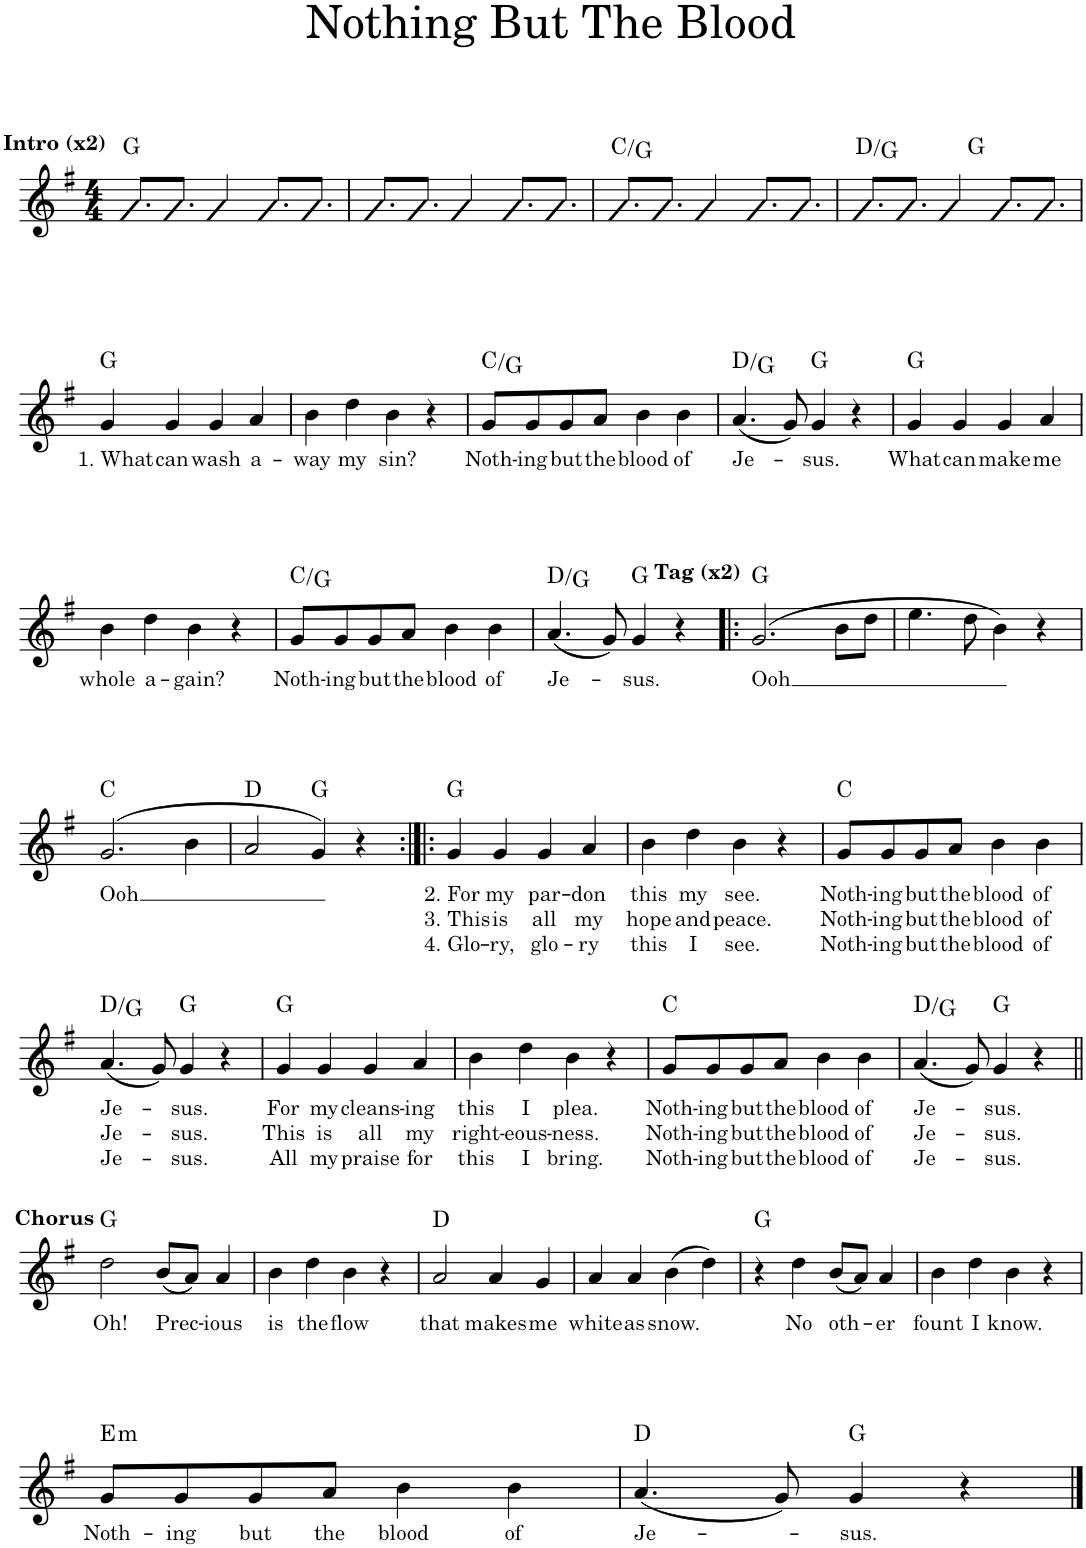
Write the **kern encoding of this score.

**kern	**text	**text	**text	**harte
*part1	*part1	*part1	*part1	*part1
*staff1	*staff1	*staff1	*staff1	*
*I"Piano	*	*	*	*
*I'Pno.	*	*	*	*
*clefG2	*	*	*	*
*k[f#]	*	*	*	*
*M4/4	*	*	*	*
=1	=1	=1	=1	=1
!LO:TX:a:B:t=Intro (x2)	!	!	!	!
8.g/L	.	.	.	G:maj
8.g/J	.	.	.	.
4g/	.	.	.	.
8.g/L	.	.	.	.
8.g/J	.	.	.	.
=2	=2	=2	=2	=2
8.g/L	.	.	.	.
8.g/J	.	.	.	.
4g/	.	.	.	.
8.g/L	.	.	.	.
8.g/J	.	.	.	.
=3	=3	=3	=3	=3
8.g/L	.	.	.	C:maj/5
8.g/J	.	.	.	.
4g/	.	.	.	.
8.g/L	.	.	.	.
8.g/J	.	.	.	.
=4	=4	=4	=4	=4
*^	*	*	*	*
8.g/L	2ryy	.	.	.	D:maj/4
8.g/J	.	.	.	.	.
4g/	.	.	.	.	.
.	2ryy	.	.	.	G:maj
8.g/L	.	.	.	.	.
8.g/J	.	.	.	.	.
!!LO:LB:g=z	!!
=5	=5	=5	=5	=5	=5
!	!	!LO:LY:b	!	!	!
*v	*v	*	*	*	*
4g/	1. What	.	.	G:maj
!	!LO:LY:b	!	!	!
4g/	can	.	.	.
!	!LO:LY:b	!	!	!
4g/	wash	.	.	.
!	!LO:LY:b	!	!	!
4a/	a-	.	.	.
=6	=6	=6	=6	=6
!	!LO:LY:b	!	!	!
4b\	-way	.	.	.
!	!LO:LY:b	!	!	!
4dd\	my	.	.	.
!	!LO:LY:b	!	!	!
4b\	sin?	.	.	.
4r	.	.	.	.
=7	=7	=7	=7	=7
!	!LO:LY:b	!	!	!
8g/L	Noth-	.	.	C:maj/5
!	!LO:LY:b	!	!	!
8g/	-ing	.	.	.
!	!LO:LY:b	!	!	!
8g/	but	.	.	.
!	!LO:LY:b	!	!	!
8a/J	the	.	.	.
!	!LO:LY:b	!	!	!
4b\	blood	.	.	.
!	!LO:LY:b	!	!	!
4b\	of	.	.	.
=8	=8	=8	=8	=8
!	!LO:LY:b	!	!	!
(4.a/	Je-	.	.	D:maj/4
8g/)	.	.	.	.
!	!LO:LY:b	!	!	!
4g/	-sus.	.	.	G:maj
4r	.	.	.	.
=9	=9	=9	=9	=9
!	!LO:LY:b	!	!	!
4g/	What	.	.	G:maj
!	!LO:LY:b	!	!	!
4g/	can	.	.	.
!	!LO:LY:b	!	!	!
4g/	make	.	.	.
!	!LO:LY:b	!	!	!
4a/	me	.	.	.
!!LO:LB:g=z
=10	=10	=10	=10	=10
!	!LO:LY:b	!	!	!
4b\	whole	.	.	.
!	!LO:LY:b	!	!	!
4dd\	a-	.	.	.
!	!LO:LY:b	!	!	!
4b\	-gain?	.	.	.
4r	.	.	.	.
=11	=11	=11	=11	=11
!	!LO:LY:b	!	!	!
8g/L	Noth-	.	.	C:maj/5
!	!LO:LY:b	!	!	!
8g/	-ing	.	.	.
!	!LO:LY:b	!	!	!
8g/	but	.	.	.
!	!LO:LY:b	!	!	!
8a/J	the	.	.	.
!	!LO:LY:b	!	!	!
4b\	blood	.	.	.
!	!LO:LY:b	!	!	!
4b\	of	.	.	.
=12	=12	=12	=12	=12
!	!LO:LY:b	!	!	!
(4.a/	Je-	.	.	D:maj/4
8g/)	.	.	.	.
!	!LO:LY:b	!	!	!
4g/	-sus.	.	.	G:maj
4r	.	.	.	.
=13!|:	=13!|:	=13!|:	=13!|:	=13!|:
!LO:TX:a:B:t=Tag (x2)	!	!	!	!
!	!LO:LY:b	!	!	!
(2.g/	Ooh	.	.	G:maj
8b\L	.	.	.	.
8dd\J	.	.	.	.
=14	=14	=14	=14	=14
4.ee\	.	.	.	.
8dd\	.	.	.	.
4b\)	.	.	.	.
4r	.	.	.	.
!!LO:LB:g=z
=15	=15	=15	=15	=15
!	!LO:LY:b	!	!	!
(2.g/	Ooh	.	.	C:maj
4b\	.	.	.	.
=16	=16	=16	=16	=16
2a/	.	.	.	D:maj
4g/)	.	.	.	G:maj
4r	.	.	.	.
=17:|!|:	=17:|!|:	=17:|!|:	=17:|!|:	=17:|!|:
!	!LO:LY:b	!LO:LY:b	!LO:LY:b	!
4g/	2. For	3. This	4. Glo-	G:maj
!	!LO:LY:b	!LO:LY:b	!LO:LY:b	!
4g/	my	is	-ry,	.
!	!LO:LY:b	!LO:LY:b	!LO:LY:b	!
4g/	par-	all	glo-	.
!	!LO:LY:b	!LO:LY:b	!LO:LY:b	!
4a/	-don	my	-ry	.
=18	=18	=18	=18	=18
!	!LO:LY:b	!LO:LY:b	!LO:LY:b	!
4b\	this	hope	this	.
!	!LO:LY:b	!LO:LY:b	!LO:LY:b	!
4dd\	my	and	I	.
!	!LO:LY:b	!LO:LY:b	!LO:LY:b	!
4b\	see.	peace.	see.	.
4r	.	.	.	.
=19	=19	=19	=19	=19
!	!LO:LY:b	!LO:LY:b	!LO:LY:b	!
8g/L	Noth-	Noth-	Noth-	C:maj
!	!LO:LY:b	!LO:LY:b	!LO:LY:b	!
8g/	-ing	-ing	-ing	.
!	!LO:LY:b	!LO:LY:b	!LO:LY:b	!
8g/	but	but	but	.
!	!LO:LY:b	!LO:LY:b	!LO:LY:b	!
8a/J	the	the	the	.
!	!LO:LY:b	!LO:LY:b	!LO:LY:b	!
4b\	blood	blood	blood	.
!	!LO:LY:b	!LO:LY:b	!LO:LY:b	!
4b\	of	of	of	.
!!LO:LB:g=z
=20	=20	=20	=20	=20
!	!LO:LY:b	!LO:LY:b	!LO:LY:b	!
(4.a/	Je-	Je-	Je-	D:maj/4
8g/)	.	.	.	.
!	!LO:LY:b	!LO:LY:b	!LO:LY:b	!
4g/	-sus.	-sus.	-sus.	G:maj
4r	.	.	.	.
=21	=21	=21	=21	=21
!	!LO:LY:b	!LO:LY:b	!LO:LY:b	!
4g/	For	This	All	G:maj
!	!LO:LY:b	!LO:LY:b	!LO:LY:b	!
4g/	my	is	my	.
!	!LO:LY:b	!LO:LY:b	!LO:LY:b	!
4g/	cleans-	all	praise	.
!	!LO:LY:b	!LO:LY:b	!LO:LY:b	!
4a/	-ing	my	for	.
=22	=22	=22	=22	=22
!	!LO:LY:b	!LO:LY:b	!LO:LY:b	!
4b\	this	right-	this	.
!	!LO:LY:b	!LO:LY:b	!LO:LY:b	!
4dd\	I	-eous-	I	.
!	!LO:LY:b	!LO:LY:b	!LO:LY:b	!
4b\	plea.	-ness.	bring.	.
4r	.	.	.	.
=23	=23	=23	=23	=23
!	!LO:LY:b	!LO:LY:b	!LO:LY:b	!
8g/L	Noth-	Noth-	Noth-	C:maj
!	!LO:LY:b	!LO:LY:b	!LO:LY:b	!
8g/	-ing	-ing	-ing	.
!	!LO:LY:b	!LO:LY:b	!LO:LY:b	!
8g/	but	but	but	.
!	!LO:LY:b	!LO:LY:b	!LO:LY:b	!
8a/J	the	the	the	.
!	!LO:LY:b	!LO:LY:b	!LO:LY:b	!
4b\	blood	blood	blood	.
!	!LO:LY:b	!LO:LY:b	!LO:LY:b	!
4b\	of	of	of	.
=24	=24	=24	=24	=24
!	!LO:LY:b	!LO:LY:b	!LO:LY:b	!
(4.a/	Je-	Je-	Je-	D:maj/4
8g/)	.	.	.	.
!	!LO:LY:b	!LO:LY:b	!LO:LY:b	!
4g/	-sus.	-sus.	-sus.	G:maj
4r	.	.	.	.
!!LO:LB:g=z
=25||	=25||	=25||	=25||	=25||
!LO:TX:a:B:t=Chorus	!	!	!	!
!	!LO:LY:b	!	!	!
2dd\	Oh!	.	.	G:maj
!	!LO:LY:b	!	!	!
(8b/L	Prec-	.	.	.
8a/J)	.	.	.	.
!	!LO:LY:b	!	!	!
4a/	-ious	.	.	.
=26	=26	=26	=26	=26
!	!LO:LY:b	!	!	!
4b\	is	.	.	.
!	!LO:LY:b	!	!	!
4dd\	the	.	.	.
!	!LO:LY:b	!	!	!
4b\	flow	.	.	.
4r	.	.	.	.
=27	=27	=27	=27	=27
!	!LO:LY:b	!	!	!
2a/	that	.	.	D:maj
!	!LO:LY:b	!	!	!
4a/	makes	.	.	.
!	!LO:LY:b	!	!	!
4g/	me	.	.	.
=28	=28	=28	=28	=28
!	!LO:LY:b	!	!	!
4a/	white	.	.	.
!	!LO:LY:b	!	!	!
4a/	as	.	.	.
!	!LO:LY:b	!	!	!
(4b\	snow.	.	.	.
4dd\)	.	.	.	.
=29	=29	=29	=29	=29
4r	.	.	.	G:maj
!	!LO:LY:b	!	!	!
4dd\	No	.	.	.
!	!LO:LY:b	!	!	!
(8b/L	oth-	.	.	.
8a/J)	.	.	.	.
!	!LO:LY:b	!	!	!
4a/	-er	.	.	.
=30	=30	=30	=30	=30
!	!LO:LY:b	!	!	!
4b\	fount	.	.	.
!	!LO:LY:b	!	!	!
4dd\	I	.	.	.
!	!LO:LY:b	!	!	!
4b\	know.	.	.	.
4r	.	.	.	.
!!LO:LB:g=z
=31	=31	=31	=31	=31
!	!LO:LY:b	!	!	!LO:H:kt=m
8g/L	Noth-	.	.	E:min
!	!LO:LY:b	!	!	!
8g/	-ing	.	.	.
!	!LO:LY:b	!	!	!
8g/	but	.	.	.
!	!LO:LY:b	!	!	!
8a/J	the	.	.	.
!	!LO:LY:b	!	!	!
4b\	blood	.	.	.
!	!LO:LY:b	!	!	!
4b\	of	.	.	.
=32	=32	=32	=32	=32
!	!LO:LY:b	!	!	!
(4.a/	Je-	.	.	D:maj
8g/)	.	.	.	.
!	!LO:LY:b	!	!	!
4g/	-sus.	.	.	G:maj
4r	.	.	.	.
==	==	==	==	==
*-	*-	*-	*-	*-
